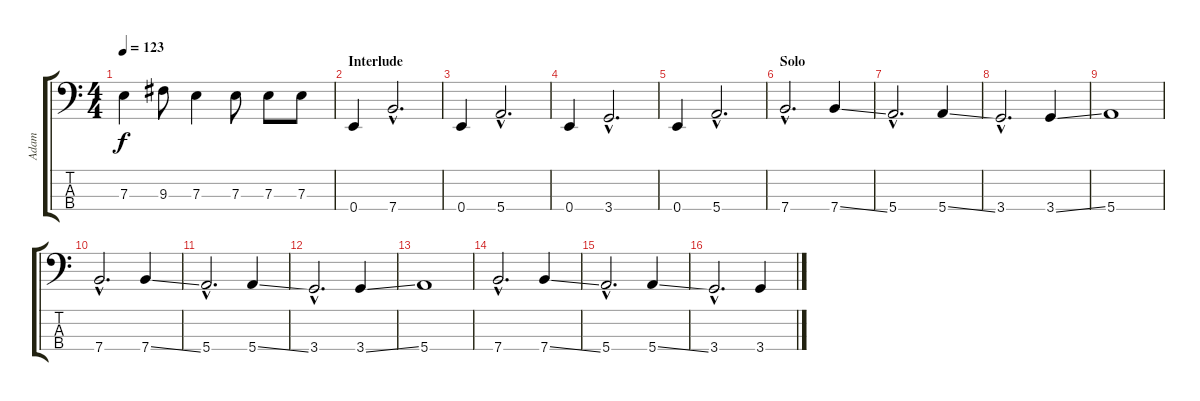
\track ("Adam" "Adam") {instrument electricbassfinger}
\staff {score tabs}
\tuning (G2 D2 A1 E1) {hide}
\ts (4 4)
\tempo 123
\clef f4
\ks c
7.3.4{dy f} 9.3.8 7.3.4 7.3.8 7.3.8 7.3.8 |
\section ("" "Interlude")
0.4.4 7.4{hac}.2{d} |
0.4.4 5.4{hac}.2{d} |
0.4.4 3.4{hac}.2{d} |
0.4.4 5.4{hac}.2{d} |
\section ("" "Solo")
7.4{hac}.2{d} 7.4{ss}.4 |
5.4{hac}.2{d} 5.4{ss}.4 |
3.4{hac}.2{d} 3.4{ss}.4 |
5.4.1 |
7.4{hac}.2{d} 7.4{ss}.4 |
5.4{hac}.2{d} 5.4{ss}.4 |
3.4{hac}.2{d} 3.4{ss}.4 |
5.4.1 |
7.4{hac}.2{d} 7.4{ss}.4 |
5.4{hac}.2{d} 5.4{ss}.4 |
3.4{hac}.2{d} 3.4{ss}.4
